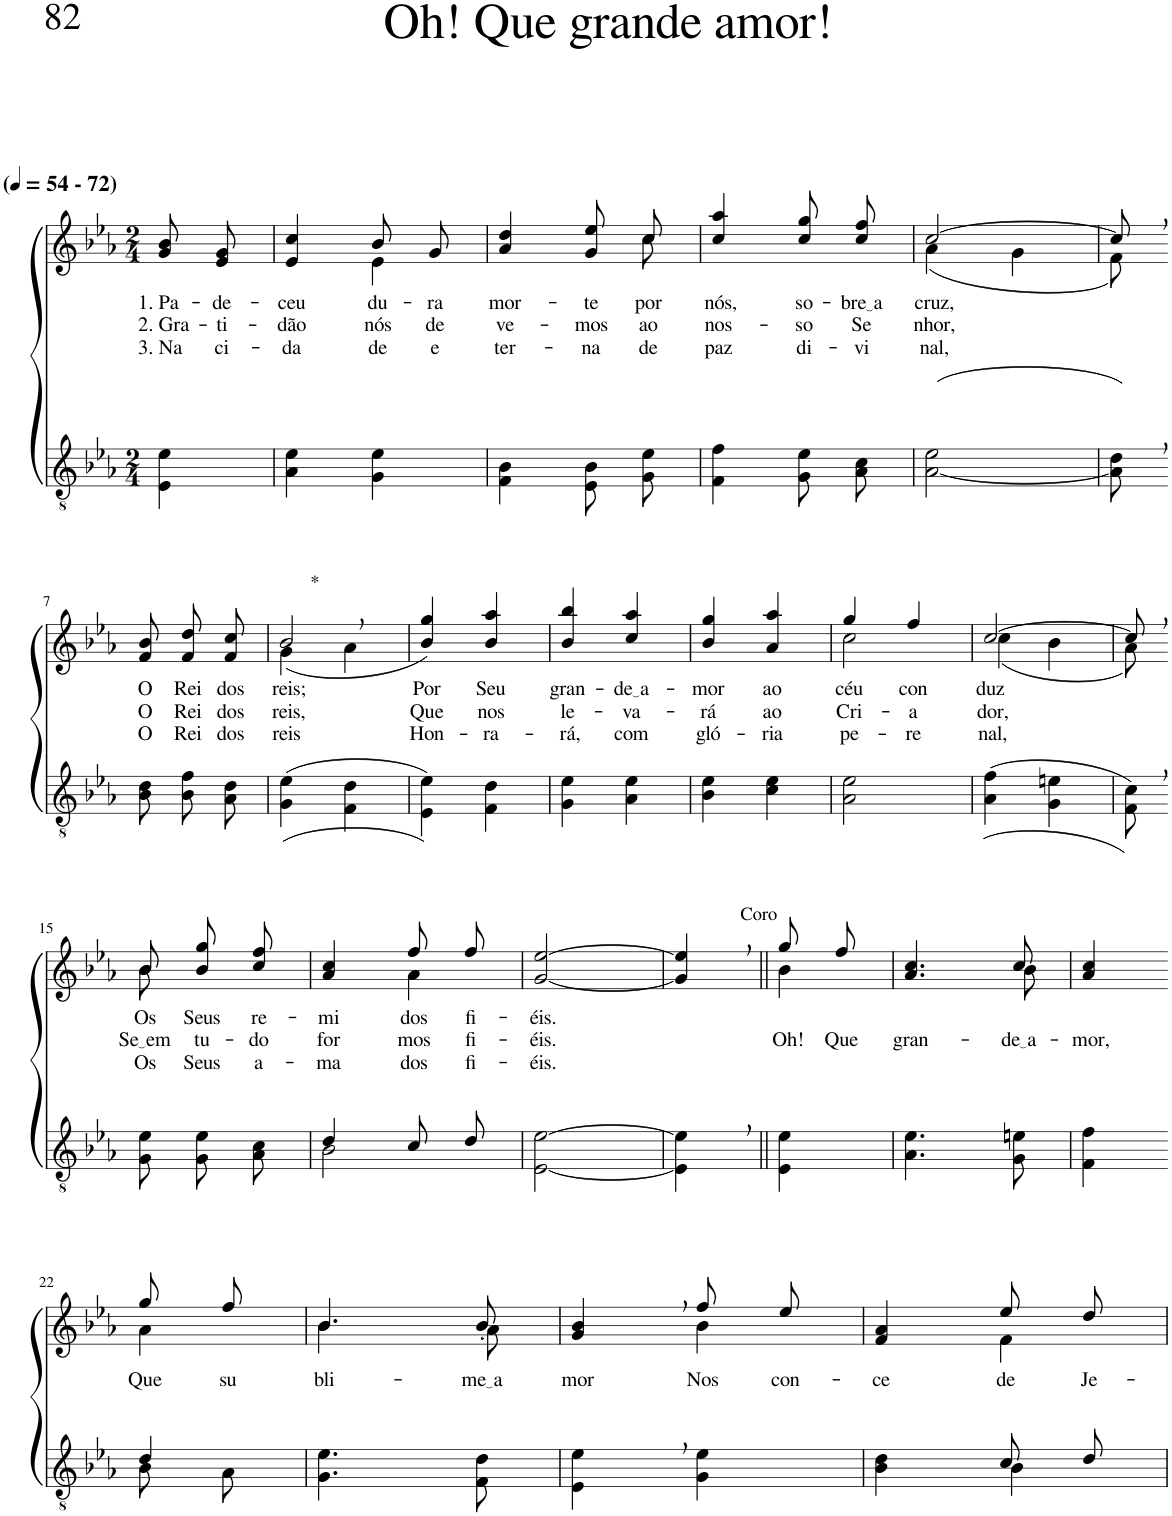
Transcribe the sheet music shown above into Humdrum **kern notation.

**kern	**kern	**text	**text	**text
*part2	*part1	*part1	*part1	*part1
*staff2	*staff1	*staff1	*staff1	*staff1
*I"Parte III e IV	*I"Parte I e II	*	*	*
*clefGv2	*clefG2	*	*	*
*Trd4c7	*Trd4c7	*	*	*
*k[b-e-a-]	*k[b-e-a-]	*	*	*
*M2/4	*M2/4	*	*	*
*MM54	*MM54	*	*	*
=1	=1	=1	=1	=1
!	!LO:TX:a:B:t=(	!	!	!
!	!LO:TX:a:B:t=- 72)	!	!	!
!	!	!LO:LY:b	!LO:LY:b	!LO:LY:b
4E-\ 4e-\	8g/ 8b-/L	1. Pa-	2. Gra-	3. Na
!	!	!LO:LY:b	!LO:LY:b	!LO:LY:b
.	8e-/ 8g/J	-de-	-ti-	ci-
=2	=2	=2	=2	=2
!	!	!LO:LY:b	!LO:LY:b	!LO:LY:b
*	*^	*	*	*
4A-\ 4e-\	4e-/ 4cc/	4ryy	-ceu	-dão	-da-
!	!	!	!LO:LY:b	!LO:LY:b	!LO:LY:b
4G\ 4e-\	8b-/L	4e-\	du-	nós	-de
!	!	!	!LO:LY:b	!LO:LY:b	!LO:LY:b
.	8g/J	.	-ra	de-	e-
=3	=3	=3	=3	=3	=3
!	!	!	!LO:LY:b	!LO:LY:b	!LO:LY:b
4F\ 4B-\	4.ryy	4a-/ 4dd/	mor-	-ve-	-ter-
!	!	!	!LO:LY:b	!LO:LY:b	!LO:LY:b
8E-/ 8B-/L	.	8g/ 8ee-/L	-te	-mos	-na
!	!	!	!LO:LY:b	!LO:LY:b	!LO:LY:b
8G/ 8e-/J	8cc\	8cc/J	por	ao	de
=4	=4	=4	=4	=4	=4
!	!	!	!LO:LY:b	!LO:LY:b	!LO:LY:b
*	*v	*v	*	*	*
4F\ 4f\	4cc/ 4aa-/	nós,	nos-	paz
!	!	!LO:LY:b	!LO:LY:b	!LO:LY:b
8G/ 8e-/L	8cc\ 8gg\L	so-	-so	di-
!	!	!LO:LY:b	!LO:LY:b	!LO:LY:b
8A-/ 8c/J	8cc\ 8ff\J	bre a	Se-	-vi-
=5	=5	=5	=5	=5
*	*^	*	*	*
!	!	!	!LO:LY:b	!LO:LY:b	!LO:LY:b
([2A-\ 2e-\	[2cc/	(4a-\	cruz,	-nhor,	-nal,
.	.	4g\	.	.	.
=6	=6	=6	=6	=6	=6
8A-\], 8d\,)	8cc,/]	8f\)	.	.	.
!!LO:LB:g=z
=7-	=7-	=7-	=7-	=7-	=7-
!	!	!	!LO:LY:b	!LO:LY:b	!LO:LY:b
*	*v	*v	*	*	*
8B-\ 8d\	8f/ 8b-/	O	O	O
!	!	!LO:LY:b	!LO:LY:b	!LO:LY:b
8B-\ 8f\L	8f/ 8dd/L	Rei	Rei	Rei
!	!	!LO:LY:b	!LO:LY:b	!LO:LY:b
8A-\ 8d\J	8f/ 8cc/J	dos	dos	dos
=8	=8	=8	=8	=8
*	*^	*	*	*
!	!LO:TX:a:t=*	!	!	!	!
!	!	!	!LO:LY:b	!LO:LY:b	!LO:LY:b
((4G\ 4e-\	2b-,/	(4g\	reis;	reis,	reis
4F\ 4d\	.	4a-\	.	.	.
=9	=9	=9	=9	=9	=9
!	!	!	!LO:LY:b	!LO:LY:b	!LO:LY:b
*	*v	*v	*	*	*
4E-\ 4e-\))	4b-/ 4gg/)	Por	Que	Hon-
!	!	!LO:LY:b	!LO:LY:b	!LO:LY:b
4F\ 4d\	4b-/ 4aa-/	Seu	nos	-ra-
=10	=10	=10	=10	=10
!	!	!LO:LY:b	!LO:LY:b	!LO:LY:b
4G\ 4e-\	4b-/ 4bb-/	gran-	le-	-rá,
!	!	!LO:LY:b	!LO:LY:b	!LO:LY:b
4A-\ 4e-\	4cc/ 4aa-/	de a	-va-	com
=11	=11	=11	=11	=11
!	!	!LO:LY:b	!LO:LY:b	!LO:LY:b
4B-\ 4e-\	4b-/ 4gg/	-mor	-rá	gló-
!	!	!LO:LY:b	!LO:LY:b	!LO:LY:b
4c\ 4e-\	4a-/ 4aa-/	ao	ao	-ria
=12	=12	=12	=12	=12
!	!	!LO:LY:b	!	!
*	*^	*	*	*
!	!	!	!	!LO:LY:b	!LO:LY:b
2A-\ 2e-\	4gg/	2cc\	.	Cri-	pe-
!	!	!	!LO:LY:b	!LO:LY:b	!LO:LY:b
.	4ff/	.	con-	-a-	-re-
=13	=13	=13	=13	=13	=13
!	!	!	!LO:LY:b	!LO:LY:b	!LO:LY:b
((4A-\ 4f\	[2cc/	(4cc\	-duz	-dor,	-nal,
4G\ 4en\	.	4b-\	.	.	.
=14	=14	=14	=14	=14	=14
8F\, 8c\,))	8cc,/]	8a-\)	.	.	.
!!LO:LB:g=z	!!
=15-	=15-	=15-	=15-	=15-	=15-
!	!	!	!LO:LY:b	!LO:LY:b	!LO:LY:b
8G\ 8e-\	8b-/	8b-\	Os	Se em	Os
!	!	!	!LO:LY:b	!LO:LY:b	!LO:LY:b
8G/ 8e-/L	8b-\ 8gg\L	4ryy	Seus	tu-	Seus
!	!	!	!LO:LY:b	!LO:LY:b	!LO:LY:b
8A-/ 8c/J	8cc\ 8ff\J	.	re-	-do	a-
=16	=16	=16	=16	=16	=16
*^	*	*	*	*	*
!	!	!	!	!LO:LY:b	!LO:LY:b	!LO:LY:b
4d/	2B-\	4a-/ 4cc/	4ryy	-mi-	for-	-ma-
!	!	!	!	!LO:LY:b	!LO:LY:b	!LO:LY:b
8c/L	.	8ff/L	4a-\	-dos	-mos	-dos
!	!	!	!	!LO:LY:b	!LO:LY:b	!LO:LY:b
8d/J	.	8ff/J	.	fi-	fi-	fi-
*v	*v	*	*	*	*	*
*	*v	*v	*	*	*
=17	=17	=17	=17	=17
!	!	!LO:LY:b	!LO:LY:b	!LO:LY:b
[2E-\ [2e-\	[2g/ [2ee-/	-éis.	-éis.	-éis.
=18	=18	=18	=18	=18
!	!LO:TX:a:t=Coro	!	!	!
4E-\], 4e-\],	4g/], 4ee-/],	.	.	.
=19||	=19||	=19||	=19||	=19||
*	*^	*	*	*
!	!	!	!	!LO:LY:b	!
4E-\ 4e-\	8gg/L	4b-\	.	Oh!	.
!	!	!	!	!LO:LY:b	!
.	8ff/J	.	.	Que	.
=20	=20	=20	=20	=20	=20
!	!	!	!	!LO:LY:b	!
4.A-\ 4.e-\	4.a-/ 4.cc/	4.ryy	.	gran-	.
!	!	!	!	!LO:LY:b	!
8G\ 8en\	8cc/	8b-\	.	de a	.
=21	=21	=21	=21	=21	=21
!	!	!	!	!LO:LY:b	!
*	*v	*v	*	*	*
4F\ 4f\	4a-/ 4cc/	.	-mor,	.
!!LO:LB:g=z
=22-	=22-	=22-	=22-	=22-
*^	*^	*	*	*
!	!	!	!	!LO:LY:b	!	!
4d/	8B-\L	8gg/L	4a-\	Que	.	.
!	!	!	!	!LO:LY:b	!	!
.	8A-\J	8ff/J	.	su-	.	.
=23	=23	=23	=23	=23	=23	=23
!	!	!	!	!LO:LY:b	!	!
*v	*v	*	*	*	*	*
4.G\ 4.e-\	4.b-/	4.b-\	-bli-	.	.
!	!	!	!LO:LY:b	!	!
8F\ 8d\	8b-/	8a-\	me a	.	.
=24	=24	=24	=24	=24	=24
!	!	!	!LO:LY:b	!	!
4E-\, 4e-\,	4g/, 4b-/,	4ryy	-mor	.	.
!	!	!	!LO:LY:b	!	!
4G\ 4e-\	8ff/L	4b-\	-Nos	.	.
!	!	!	!LO:LY:b	!	!
.	8ee-/J	.	con-	.	.
=25	=25	=25	=25	=25	=25
*^	*	*	*	*	*
!	!	!	!	!LO:LY:b	!	!
4B-\ 4d\	4ryy	4f/ 4a-/	4ryy	-ce-	.	.
!	!	!	!	!LO:LY:b	!	!
8c/L	4B-\	8ee-/L	4f\	-de	.	.
!	!	!	!	!LO:LY:b	!	!
8d/J	.	8dd/J	.	Je-	.	.
*v	*v	*	*	*	*	*
*	*v	*v	*	*	*
=	=	=	=	=
*-	*-	*-	*-	*-
